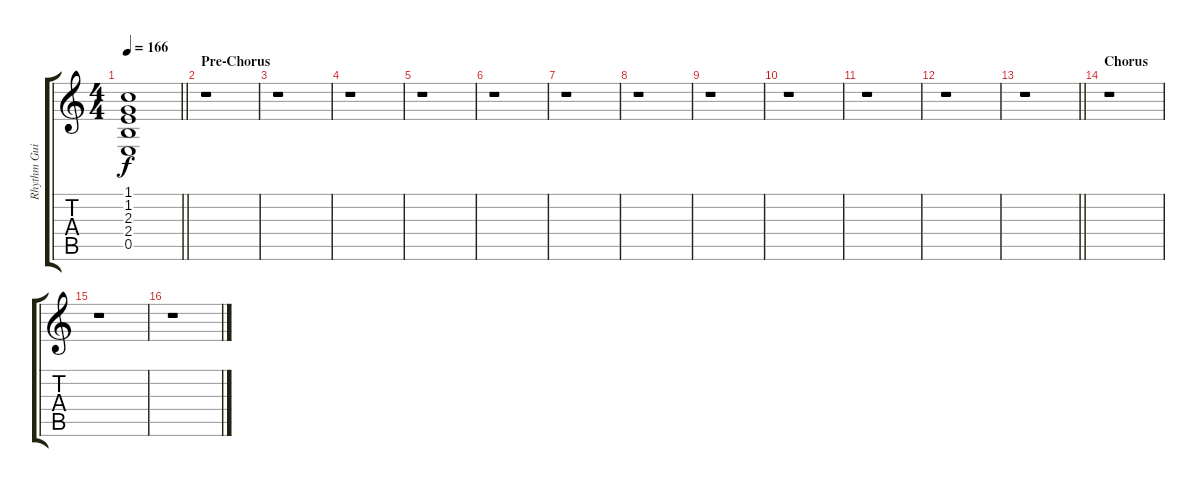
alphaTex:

\track ("Rhythm Guitar" "Rhythm Gui") {instrument distortionguitar}
\staff {score tabs}
\tuning (B3 Gb3 D3 A2 E2 B1) {hide}
\ts (4 4)
\tempo 166
\clef g2
\barLineRight lightlight
\ks c
(1.1{t} 1.2{t} 2.3{t} 2.4{t} 0.5{t}).1{dy f} |
\section ("" "Pre-Chorus")
r.1 |
r.1 |
r.1 |
r.1 |
r.1 |
r.1 |
r.1 |
r.1 |
r.1 |
r.1 |
r.1 |
\barLineRight lightlight
r.1 |
\section ("" "Chorus")
r.1 |
r.1 |
r.1
